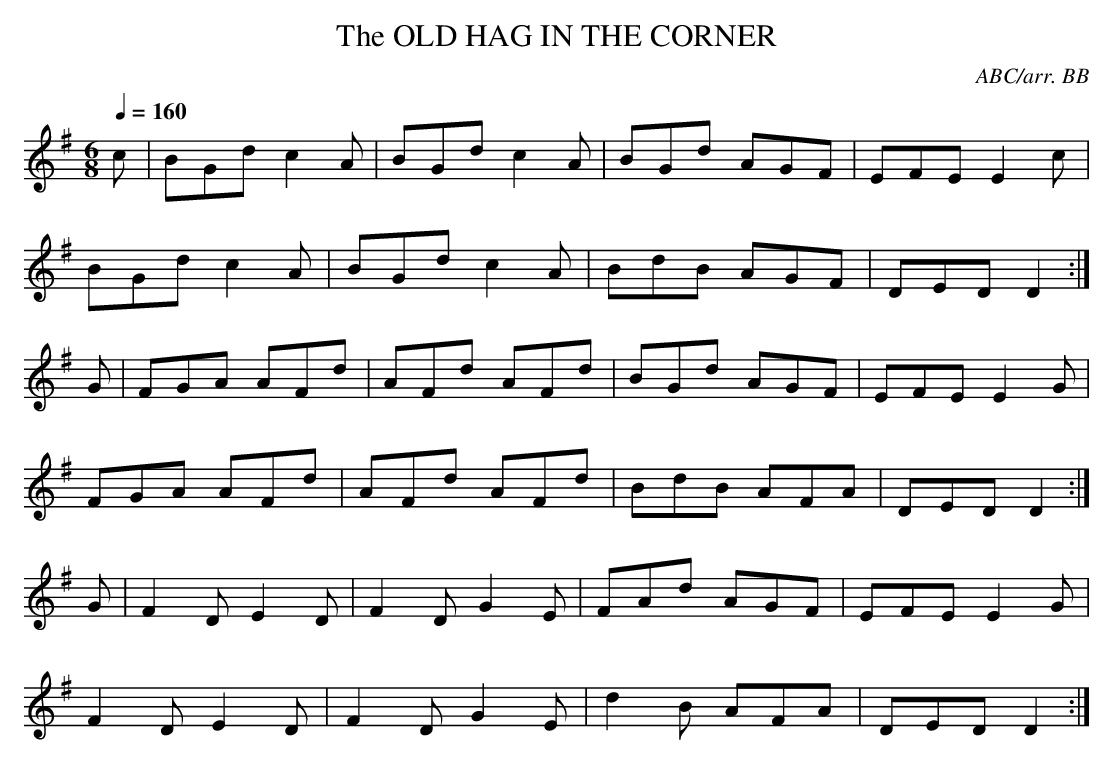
X:1
T:OLD HAG IN THE CORNER, The
C:ABC/arr. BB
Q:1/4=160
M:6/8
L:1/8
K:Dmix
c|BGd c2A|BGd c2A|BGd AGF|EFE E2c |
BGd c2A|BGd c2A|BdB AGF|DED D2 :|
G|FGA AFd|AFd AFd|BGd AGF|EFE E2G|
FGA AFd|AFd AFd|BdB AFA|DED D2 :|
G|F2D E2D|F2D G2E|FAd AGF|EFE E2G |
F2D E2D|F2D G2E|d2B AFA|DED D2 :|
